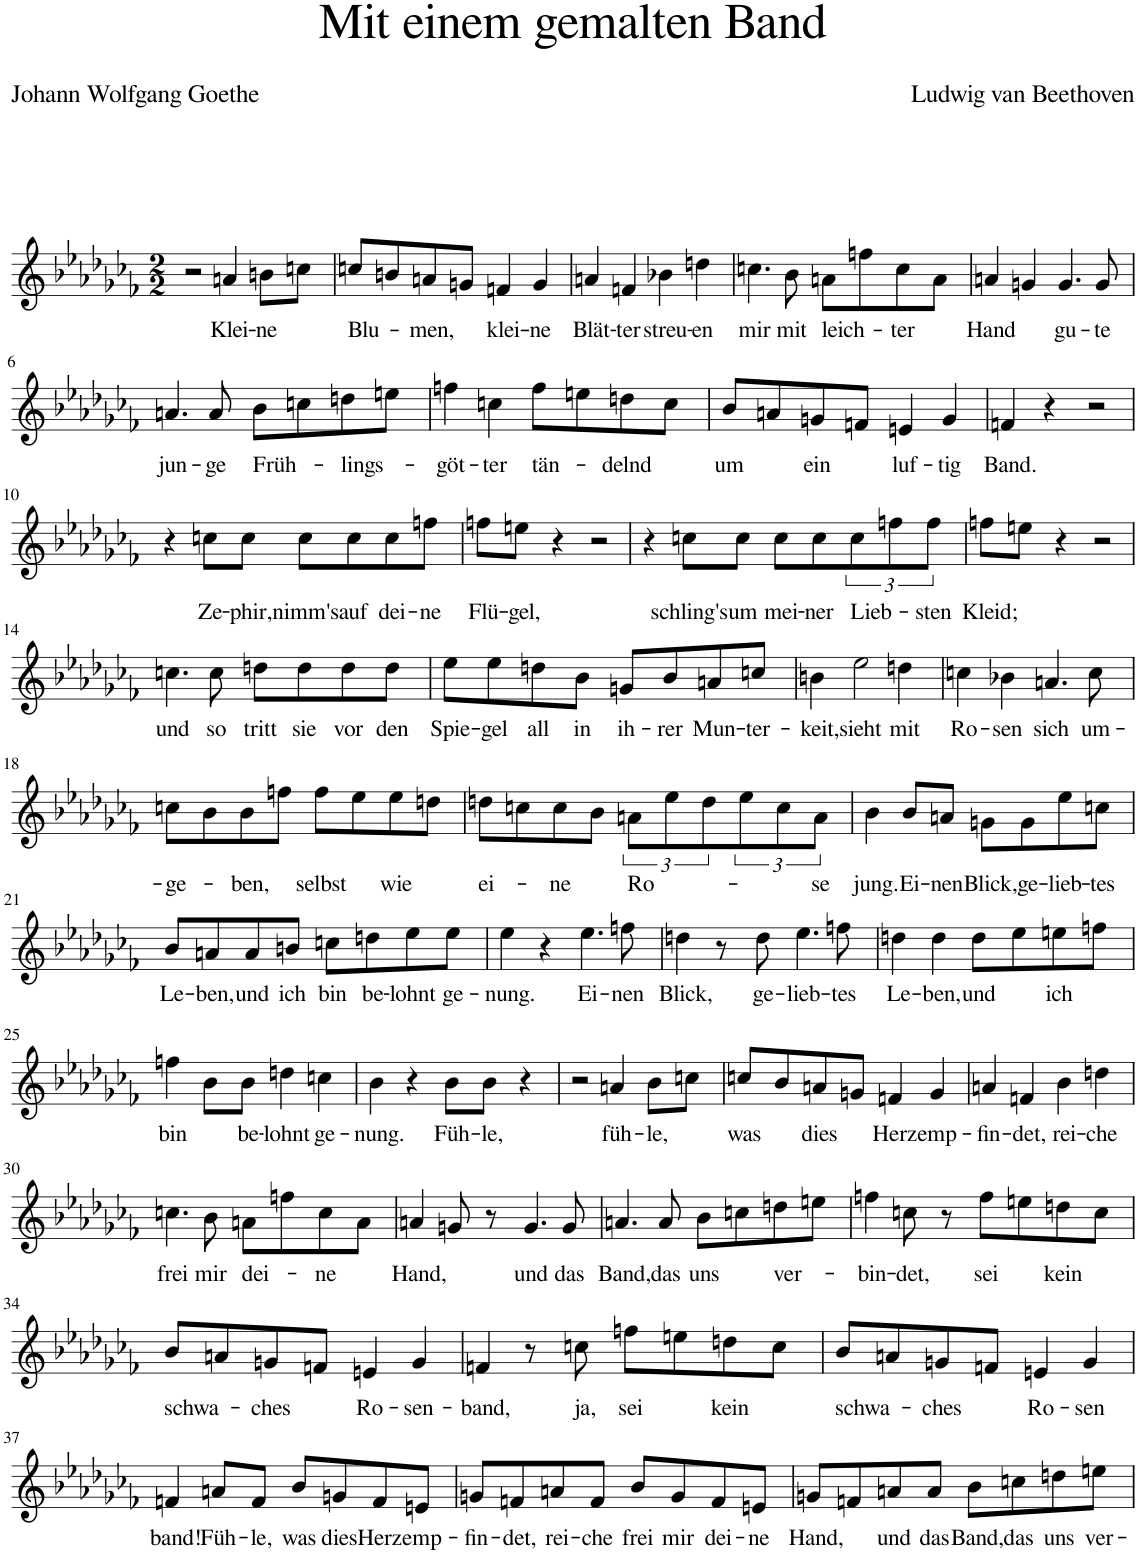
**kern	**text
*part1	*part1
*staff1	*staff1
*I"Piano	*
*I'Pno	*
*clefG2	*
*k[b-e-a-d-g-c-f-]	*
*M2/2	*
=1	=1
2r	.
!	!LO:LY:b
4an/	Klei-
!	!LO:LY:b
8bn\L	-ne
8ccn\J	.
=2	=2
!	!LO:LY:b
8ccn/L	Blu-
8bn/	.
!	!LO:LY:b
8an/	-men,
8gn/J	.
!	!LO:LY:b
4fn/	klei-
!	!LO:LY:b
4g/	-ne
=3	=3
!	!LO:LY:b
4an/	Blät-
!	!LO:LY:b
4fn/	-ter
!	!LO:LY:b
4b-X\	streu-
!	!LO:LY:b
4ddn\	-en
=4	=4
!	!LO:LY:b
4.ccn\	mir
!	!LO:LY:b
8b-\	mit
!	!LO:LY:b
8an\L	leich-
8ffn\	.
!	!LO:LY:b
8cc\	-ter
8a\J	.
=5	=5
!	!LO:LY:b
4an/	Hand
4gn/	.
!	!LO:LY:b
4.g/	gu-
!	!LO:LY:b
8g/	-te
!!LO:LB:g=z
=6	=6
!	!LO:LY:b
4.an/	jun-
!	!LO:LY:b
8a/	-ge
!	!LO:LY:b
8b-\L	Früh-
8ccn\	.
!	!LO:LY:b
8ddn\	-lings-
8een\J	.
=7	=7
!	!LO:LY:b
4ffn\	-göt-
!	!LO:LY:b
4ccn\	-ter
!	!LO:LY:b
8ff\L	tän-
8een\	.
!	!LO:LY:b
8ddn\	-delnd
8cc\J	.
=8	=8
!	!LO:LY:b
8b-/L	um
8an/	.
!	!LO:LY:b
8gn/	ein
8fn/J	.
!	!LO:LY:b
4en/	luf-
!	!LO:LY:b
4g/	-tig
=9	=9
!	!LO:LY:b
4fn/	Band.
4r	.
2r	.
!!LO:LB:g=z
=10	=10
4r	.
!	!LO:LY:b
8ccn\L	Ze-
!	!LO:LY:b
8cc\J	-phir,
!	!LO:LY:b
8cc\L	nimm's
!	!LO:LY:b
8cc\	auf
!	!LO:LY:b
8cc\	dei-
!	!LO:LY:b
8ffn\J	-ne
=11	=11
!	!LO:LY:b
8ffn\L	Flü-
!	!LO:LY:b
8een\J	-gel,
4r	.
2r	.
=12	=12
4r	.
!	!LO:LY:b
8ccn\L	schling's
!	!LO:LY:b
8cc\J	um
!	!LO:LY:b
8cc\L	mei-
!	!LO:LY:b
8cc\	-ner
!	!LO:LY:b
12cc\	Lieb-
12ffn\	.
!	!LO:LY:b
12ff\J	-sten
=13	=13
!	!LO:LY:b
8ffn\L	Kleid;
8een\J	.
4r	.
2r	.
!!LO:LB:g=z
=14	=14
!	!LO:LY:b
4.ccn\	und
!	!LO:LY:b
8cc\	so
!	!LO:LY:b
8ddn\L	tritt
!	!LO:LY:b
8dd\	sie
!	!LO:LY:b
8dd\	vor
!	!LO:LY:b
8dd\J	den
=15	=15
!	!LO:LY:b
8ee-\L	Spie-
!	!LO:LY:b
8ee-\	-gel
!	!LO:LY:b
8ddn\	all
!	!LO:LY:b
8b-\J	in
!	!LO:LY:b
8gn/L	ih-
!	!LO:LY:b
8b-/	-rer
!	!LO:LY:b
8an/	Mun-
!	!LO:LY:b
8ccn/J	-ter-
=16	=16
!	!LO:LY:b
4bn\	-keit,
!	!LO:LY:b
2ee-\	sieht
!	!LO:LY:b
4ddn\	mit
=17	=17
!	!LO:LY:b
4ccn\	Ro-
!	!LO:LY:b
4b-X\	-sen
!	!LO:LY:b
4.an/	sich
!	!LO:LY:b
8cc\	um-
!!LO:LB:g=z
=18	=18
!	!LO:LY:b
8ccn\L	-ge-
8b-\	.
!	!LO:LY:b
8b-\	-ben,
8ffn\J	.
!	!LO:LY:b
8ff\L	selbst
8ee-\	.
!	!LO:LY:b
8ee-\	wie
8ddn\J	.
=19	=19
!	!LO:LY:b
8ddn\L	ei-
8ccn\	.
!	!LO:LY:b
8cc\	-ne
8b-\J	.
!	!LO:LY:b
12an\L	Ro-
12ee-\	.
12dd\	.
12ee-\	.
12cc\	.
!	!LO:LY:b
12a\J	-se
=20	=20
!	!LO:LY:b
4b-\	jung.
!	!LO:LY:b
8b-/L	Ei-
!	!LO:LY:b
8an/J	-nen
!	!LO:LY:b
8gn\L	Blick,
!	!LO:LY:b
8g\	ge-
!	!LO:LY:b
8ee-\	-lieb-
!	!LO:LY:b
8ccn\J	-tes
!!LO:LB:g=z
=21	=21
!	!LO:LY:b
8b-/L	Le-
!	!LO:LY:b
8an/	-ben,
!	!LO:LY:b
8a/	und
!	!LO:LY:b
8bn/J	ich
!	!LO:LY:b
8ccn\L	bin
!	!LO:LY:b
8ddn\	be-
!	!LO:LY:b
8ee-\	-lohnt
!	!LO:LY:b
8ee-\J	ge-
=22	=22
!	!LO:LY:b
4ee-\	-nung.
4r	.
!	!LO:LY:b
4.ee-\	Ei-
!	!LO:LY:b
8ffn\	-nen
=23	=23
!	!LO:LY:b
4ddn\	Blick,
8r	.
!	!LO:LY:b
8dd\	ge-
!	!LO:LY:b
4.ee-\	-lieb-
!	!LO:LY:b
8ffn\	-tes
=24	=24
!	!LO:LY:b
4ddn\	Le-
!	!LO:LY:b
4dd\	-ben,
!	!LO:LY:b
8dd\L	und
8ee-\	.
!	!LO:LY:b
8een\	ich
8ffn\J	.
!!LO:LB:g=z
=25	=25
!	!LO:LY:b
4ffn\	bin
8b-\L	.
!	!LO:LY:b
8b-\J	be-
!	!LO:LY:b
4ddn\	-lohnt
!	!LO:LY:b
4ccn\	ge-
=26	=26
!	!LO:LY:b
4b-\	-nung.
4r	.
!	!LO:LY:b
8b-\L	Füh-
!	!LO:LY:b
8b-\J	-le,
4r	.
=27	=27
2r	.
!	!LO:LY:b
4an/	füh-
!	!LO:LY:b
8b-\L	-le,
8ccn\J	.
=28	=28
!	!LO:LY:b
8ccn/L	was
8b-/	.
!	!LO:LY:b
8an/	dies
8gn/J	.
!	!LO:LY:b
4fn/	Herz
!	!LO:LY:b
4g/	emp-
=29	=29
!	!LO:LY:b
4an/	-fin-
!	!LO:LY:b
4fn/	-det,
!	!LO:LY:b
4b-\	rei-
!	!LO:LY:b
4ddn\	-che
!!LO:LB:g=z
=30	=30
!	!LO:LY:b
4.ccn\	frei
!	!LO:LY:b
8b-\	mir
!	!LO:LY:b
8an\L	dei-
8ffn\	.
!	!LO:LY:b
8cc\	-ne
8a\J	.
=31	=31
!	!LO:LY:b
4an/	Hand,
8gn/	.
8r	.
!	!LO:LY:b
4.g/	und
!	!LO:LY:b
8g/	das
=32	=32
!	!LO:LY:b
4.an/	Band,
!	!LO:LY:b
8a/	das
!	!LO:LY:b
8b-\L	uns
8ccn\	.
!	!LO:LY:b
8ddn\	ver-
8een\J	.
=33	=33
!	!LO:LY:b
4ffn\	-bin-
!	!LO:LY:b
8ccn\	det,
8r	.
!	!LO:LY:b
8ff\L	sei
8een\	.
!	!LO:LY:b
8ddn\	kein
8cc\J	.
!!LO:LB:g=z
=34	=34
!	!LO:LY:b
8b-/L	schwa-
8an/	.
!	!LO:LY:b
8gn/	-ches
8fn/J	.
!	!LO:LY:b
4en/	Ro-
!	!LO:LY:b
4g/	-sen-
=35	=35
!	!LO:LY:b
4fn/	-band,
8r	.
!	!LO:LY:b
8ccn\	ja,
!	!LO:LY:b
8ffn\L	sei
8een\	.
!	!LO:LY:b
8ddn\	kein
8cc\J	.
=36	=36
!	!LO:LY:b
8b-/L	schwa-
8an/	.
!	!LO:LY:b
8gn/	-ches
8fn/J	.
!	!LO:LY:b
4en/	Ro-
!	!LO:LY:b
4g/	-sen
!!LO:LB:g=z
=37	=37
!	!LO:LY:b
4fn/	-band!
!	!LO:LY:b
8an/L	Füh-
!	!LO:LY:b
8f/J	-le,
!	!LO:LY:b
8b-/L	was
!	!LO:LY:b
8gn/	dies
!	!LO:LY:b
8f/	Herz
!	!LO:LY:b
8en/J	emp-
=38	=38
!	!LO:LY:b
8gn/L	-fin-
!	!LO:LY:b
8fn/	-det,
!	!LO:LY:b
8an/	rei-
!	!LO:LY:b
8f/J	-che
!	!LO:LY:b
8b-/L	frei
!	!LO:LY:b
8g/	mir
!	!LO:LY:b
8f/	dei-
!	!LO:LY:b
8en/J	-ne
=39	=39
!	!LO:LY:b
8gn/L	Hand,
8fn/	.
!	!LO:LY:b
8an/	und
!	!LO:LY:b
8a/J	das
!	!LO:LY:b
8b-\L	Band,
!	!LO:LY:b
8ccn\	das
!	!LO:LY:b
8ddn\	uns
!	!LO:LY:b
8een\J	ver-
=	=
*-	*-
